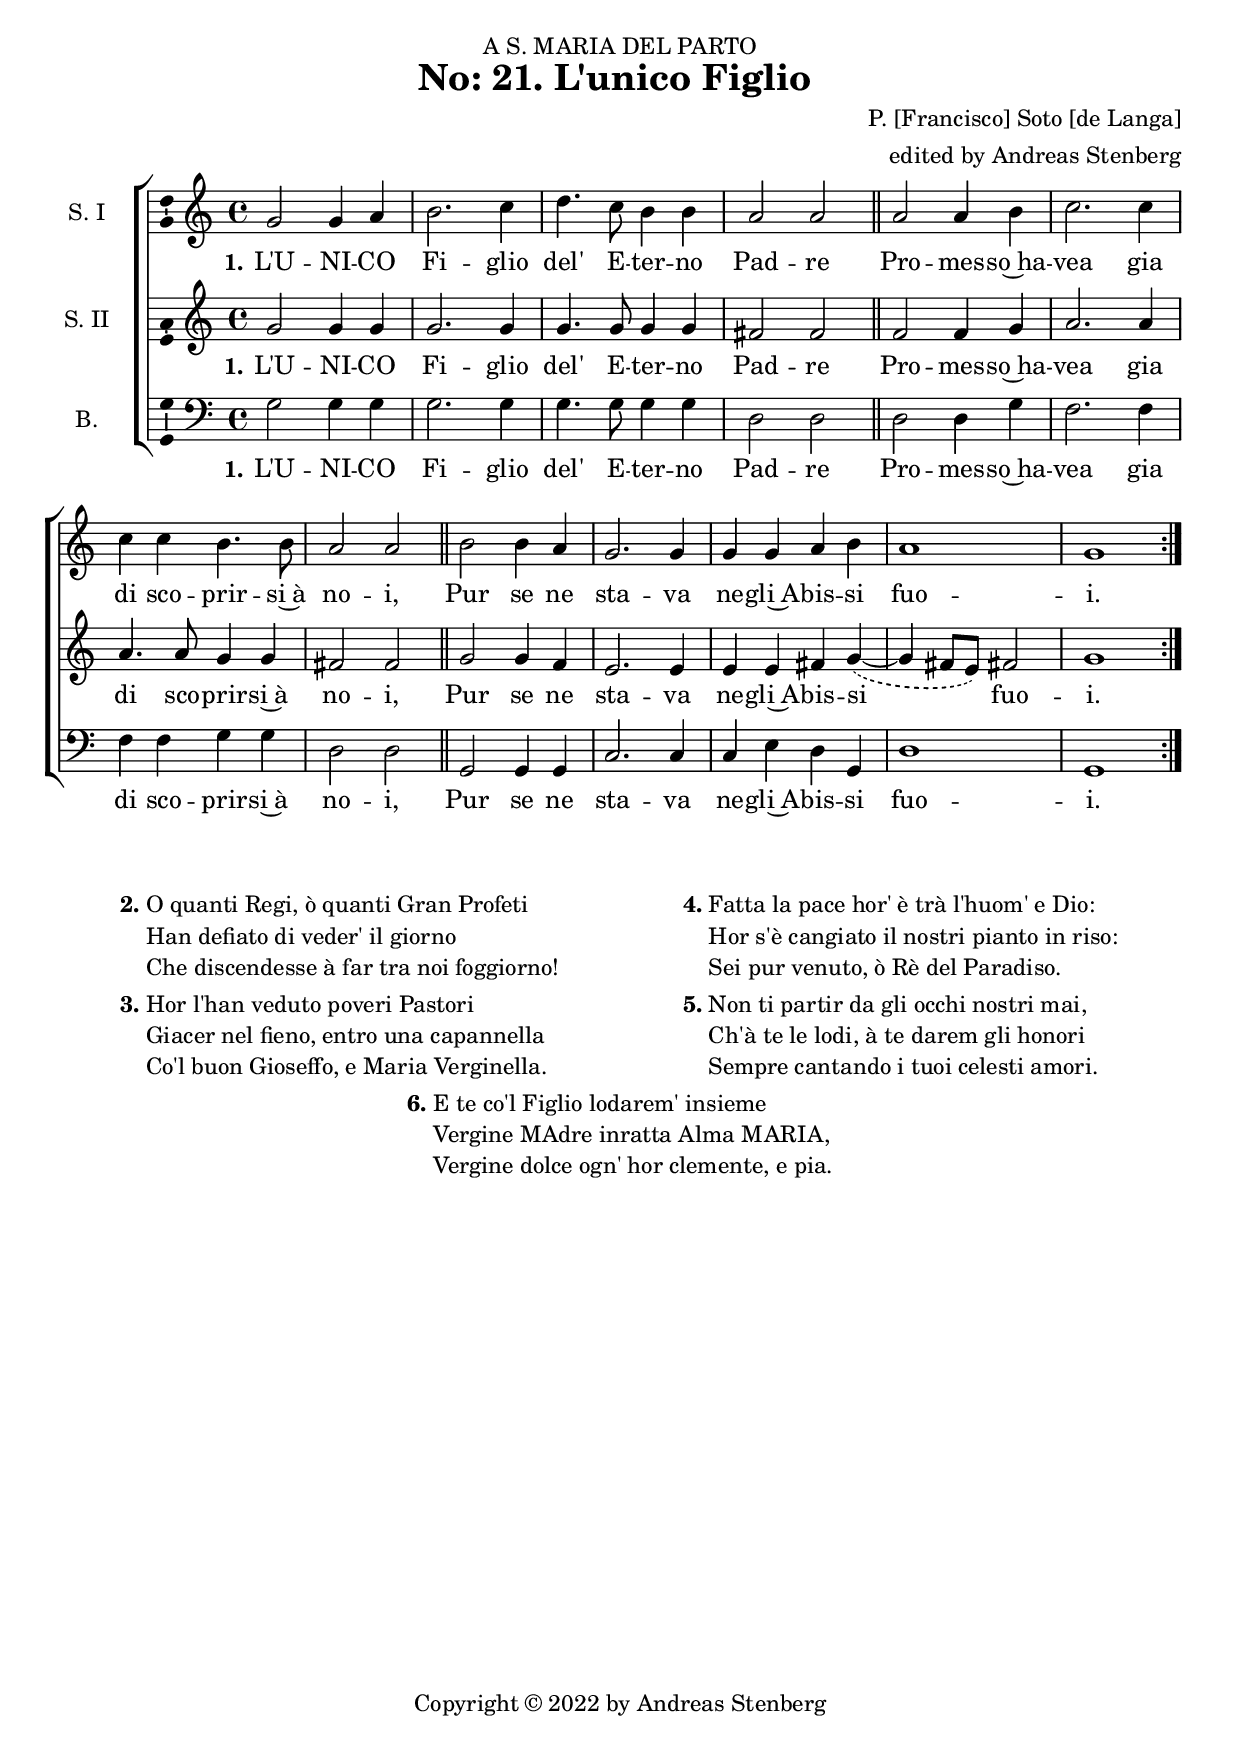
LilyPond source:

\version "2.18.0"
\language "deutsch"
\paper {
  print-all-headers = ##t
  page-breaking = #ly:minimal-breaking
}
%\tocItem "No. 21. L'unico Figlio del' eterno Padre"

\layout {
  \context {
    \Score
    \remove "Bar_number_engraver"
  }
}
  \header {
%    dedication = \markup { \center-column { \smallCaps "Prima parte" \concat { \smallCaps "Per S" \raise #0.5 { \tiny \smallCaps "ta" } \smallCaps " Maria del Porto" } \vspace #0.5  } }
%    title = "No: 19. Sorge dal sonno"
%    subtitle = "from “Tempio armonico della Beatissima Vergine ... 1599”"
%    composer = "C. Montemayar"
%    arranger = "Andreas Stenberg"
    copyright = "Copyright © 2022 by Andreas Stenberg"
    % Remove default LilyPond tagline
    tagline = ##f
  }

global = {
  \key c \major
  \time 4/4
  \set Timing.defaultBarType ="!"
}

chordNames = \chordmode {
  \global
  % Chords follow here.
  \set chordChanges =##t
  \repeat volta 2 {
  g2 g4 g4
  g2. g4
  g4. g8 g4 g4
  d2 d2
  }

  d2:m d4:m g4
  f2. f4
  f4 f4 g4 g4
  d2 d2

  \repeat volta 2 {
    g2 g4 g4
    c2. c4
    c4 e4:m d4 g4
    d4:sus4 d2.
    g1
  }
}

sopranoOne = \relative c' {
  \global
  % Music follows here.
  \slurDashed
  \repeat volta 2 {
  g'2 g4 a4
  h2. c4
  d4. c8 h4 h4
  a2 a2
  }
  \bar "||"

  a2 a4 h4
  c2. c4
  c4 c4 h4. h8
  a2 a2
  \bar "||"

  \repeat volta 2 {
  h2 h4 a4
  g2. g4
  g4 g4 a4 h4
  a1
  g1
  }
}

sopranoTwo = \relative c' {
  \global
  \slurDashed
  % Music follows here.
  \repeat volta 2 {
  g'2 g4 g4
  g2. g4
  g4. g8 g4 g4
  fis2 fis2
  }

  f2 f4 g4
  a2. a4
  a4. a8 g4 g4
  fis2 fis2

  \repeat volta 2 {
    g2 g4 f4
    e2. e4
    e4 e4 fis4 g4~(
    g4 fis8 e8) fis!2
    g1
  }
}

bass = \relative c {
  \global
  \slurDashed
  % Music follows here.
  \repeat volta 2 {
  g'2 g4 g4
  g2. g4
  g4. g8 g4 g4
  d2 d2
  }

  d2 d4 g4
  f2. f4
  f4 f4 g4 g4
  d2 d2

  \repeat volta 2 {
    g,2 g4 g4
    c2. c4
    c4 e4 d4 g,4
    d'1
    g,1
  }
}

sopranoOneVerse = \lyricmode {
  % Lyrics follow here.
    \set stanza = "1."
  % Lyrics follow here.
  L'U -- NI -- CO Fi -- glio del' E -- ter -- no Pad -- re
  Pro -- mes -- so~ha -- vea gia di sco -- prir -- si~à no -- i,
  Pur se ne sta -- va ne -- gli~A -- bis -- si fuo -- i.
}

sopranoTwoVerse = \lyricmode {
  % Lyrics follow here.
    \set stanza = "1."
  L'U -- NI -- CO Fi -- glio del' E -- ter -- no Pad -- re
  Pro -- mes -- so~ha -- vea gia di sco -- prir -- si~à no -- i,
  Pur se ne sta -- va ne -- gli~A -- bis -- si fuo -- i.
}

bassVerse = \lyricmode {
  % Lyrics follow here.
    \set stanza = "1."
  L'U -- NI -- CO Fi -- glio del' E -- ter -- no Pad -- re
  Pro -- mes -- so~ha -- vea gia di sco -- prir -- si~à no -- i,
  Pur se ne sta -- va ne -- gli~A -- bis -- si fuo -- i.
}

rehearsalMidi = #
(define-music-function
 (parser location name midiInstrument lyrics) (string? string? ly:music?)
 #{
   \unfoldRepeats <<
     \new Staff = "soprano1" \new Voice = "soprano1" { \sopranoOne }
     \new Staff = "soprano2" \new Voice = "soprano2" { \sopranoTwo }
     \new Staff = "bass" \new Voice = "bass" { \bass }
     \context Staff = $name {
       \set Score.midiMinimumVolume = #0.5
       \set Score.midiMaximumVolume = #0.5
       \set Score.tempoWholesPerMinute = #(ly:make-moment 100 4)
       \set Staff.midiMinimumVolume = #0.8
       \set Staff.midiMaximumVolume = #1.0
       \set Staff.midiInstrument = $midiInstrument
     }
     \new Lyrics \with {
       alignBelowContext = $name
     } \lyricsto $name $lyrics
   >>
 #})

chordsPart =  \new ChordNames \with { midiInstrument = "acoustic guitar (nylon)"
 } \chordNames

choirPart = \new ChoirStaff <<
  \new Staff \with {
    midiInstrument = "choir aahs"
    instrumentName = "S. I"
    \consists "Ambitus_engraver"
  } { \sopranoOne }
  \addlyrics { \sopranoOneVerse }
  \new Staff \with {
    midiInstrument = "choir aahs"
    instrumentName = "S. II"
    \consists "Ambitus_engraver"
  } { \sopranoTwo }
  \addlyrics { \sopranoTwoVerse }
  \new Staff \with {
    midiInstrument = "choir aahs"
    instrumentName = "B."
    \clef "bass"
    \consists "Ambitus_engraver"
  } { \bass }
  \addlyrics { \bassVerse }
>>

\score {
  <<
%    \chordsPart
    \choirPart
  >>
  \layout { }
\header {
  dedication = \markup { \smallCaps "A S. MARIA DEL PARTO" }
  title = "No: 21. L'unico Figlio "
%  subtitle = "from “Tempio armonico della Beatissima Vergine ... 1599”"
  composer = "P. [Francisco] Soto [de Langa]"
  arranger = "edited by Andreas Stenberg"
  % Remove default LilyPond tagline
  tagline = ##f
}
}
\score {
  \unfoldRepeats
  <<
    \chordsPart
    \choirPart
  >>
  \midi {
    \tempo 4=180
  }
}

% Rehearsal MIDI files:
\book {
  \bookOutputSuffix "soprano1"
  \score {
    \rehearsalMidi "soprano1" "soprano sax" \sopranoOneVerse
    \midi { }
  }
}

\book {
  \bookOutputSuffix "soprano2"
  \score {
    \rehearsalMidi "soprano2" "soprano sax" \sopranoTwoVerse
    \midi { }
  }
}

\book {
  \bookOutputSuffix "bass"
  \score {
    \rehearsalMidi "bass" "soprano sax" \bassVerse
    \midi { }
  }
}


\markup {
  \column {
    \vspace #1.2
    \fill-line {
      \hspace #0.2
      \column {
      \line { \bold "2." \justify-string #"O quanti Regi, ò quanti Gran Profeti

Han defiato di veder' il giorno

Che discendesse à far tra noi foggiorno!" }
      \vspace #0.5
      \line { \bold "3." \justify-string #"Hor l'han veduto poveri Pastori

Giacer nel fieno, entro una capannella

Co'l buon Gioseffo, e Maria Verginella." }
      }
      \hspace #0.2
      \column {
      \line { \bold "4." \justify-string #"Fatta la pace hor' è trà l'huom' e Dio:

Hor s'è cangiato il nostri pianto in riso:

Sei pur venuto, ò Rè del Paradiso." }
      \vspace #0.5
      \line { \bold "5." \justify-string #"Non ti partir da gli occhi nostri mai,

Ch'à te le lodi, à te darem gli honori

Sempre cantando i tuoi celesti amori." }
      }
      \hspace #0.2
    }
    \vspace #0.5
    \fill-line {
      \hspace #0.2
      \line { \bold "6." \justify-string #"E te co'l Figlio lodarem' insieme

Vergine MAdre inratta Alma MARIA,

Vergine dolce ogn' hor clemente, e pia." }

      \hspace #0.2
    }
  }
}